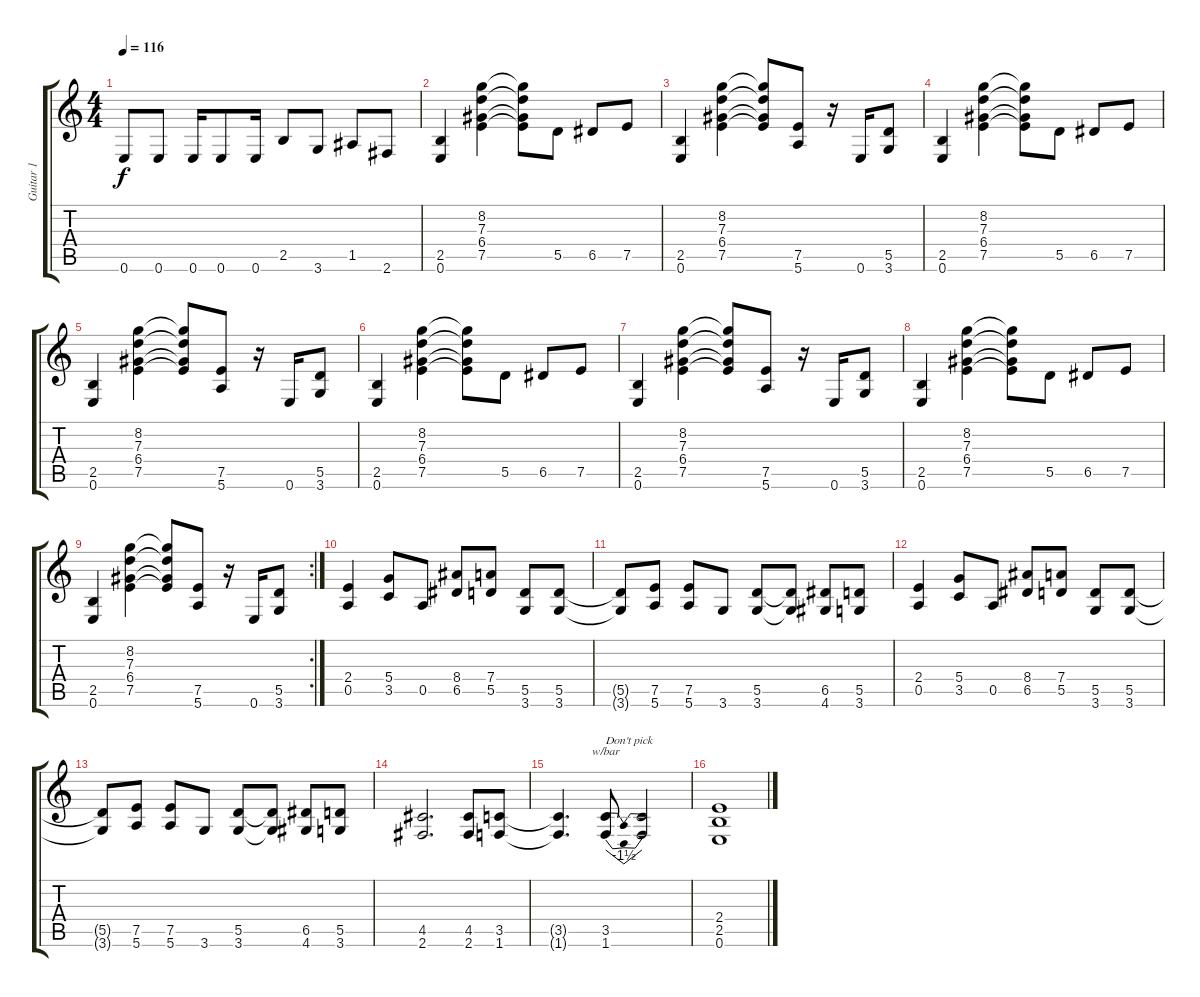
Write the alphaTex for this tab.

\track ("Guitar 1" "Guitar 1") {instrument distortionguitar}
\staff {score tabs}
\tuning (E4 B3 G3 D3 A2 E2) {hide}
\ts (4 4)
\tempo 116
\clef g2
\ks c
0.6.8{dy f} 0.6.8 0.6.16 0.6.8 0.6.16 2.5.8 3.6.8 1.5.8 2.6.8 |
(2.5 0.6).4 (8.2 7.3 6.4 7.5).4 (8.2{t} 7.3{t} 6.4{t} 7.5{t}).8 5.5.8 6.5.8 7.5.8 |
(2.5 0.6).4 (8.2 7.3 6.4 7.5).4 (8.2{t} 7.3{t} 6.4{t} 7.5{t}).8 (7.5 5.6).8 r.16 0.6.16 (5.5 3.6).8 |
(2.5 0.6).4 (8.2 7.3 6.4 7.5).4 (8.2{t} 7.3{t} 6.4{t} 7.5{t}).8 5.5.8 6.5.8 7.5.8 |
(2.5 0.6).4 (8.2 7.3 6.4 7.5).4 (8.2{t} 7.3{t} 6.4{t} 7.5{t}).8 (7.5 5.6).8 r.16 0.6.16 (5.5 3.6).8 |
(2.5 0.6).4 (8.2 7.3 6.4 7.5).4 (8.2{t} 7.3{t} 6.4{t} 7.5{t}).8 5.5.8 6.5.8 7.5.8 |
(2.5 0.6).4 (8.2 7.3 6.4 7.5).4 (8.2{t} 7.3{t} 6.4{t} 7.5{t}).8 (7.5 5.6).8 r.16 0.6.16 (5.5 3.6).8 |
(2.5 0.6).4 (8.2 7.3 6.4 7.5).4 (8.2{t} 7.3{t} 6.4{t} 7.5{t}).8 5.5.8 6.5.8 7.5.8 |
\rc 2
(2.5 0.6).4 (8.2 7.3 6.4 7.5).4 (8.2{t} 7.3{t} 6.4{t} 7.5{t}).8 (7.5 5.6).8 r.16 0.6.16 (5.5 3.6).8 |
(2.4 0.5).4 (5.4 3.5).8 0.5.8 (8.4 6.5).8 (7.4 5.5).8 (5.5 3.6).8 (5.5 3.6).8 |
(5.5{t} 3.6{t}).8 (7.5 5.6).8 (7.5 5.6).8 3.6.8 (5.5 3.6).8 (5.5{t} 3.6{t}).8 (6.5 4.6).8 (5.5 3.6).8 |
(2.4 0.5).4 (5.4 3.5).8 0.5.8 (8.4 6.5).8 (7.4 5.5).8 (5.5 3.6).8 (5.5 3.6).8 |
(5.5{t} 3.6{t}).8 (7.5 5.6).8 (7.5 5.6).8 3.6.8 (5.5 3.6).8 (5.5{t} 3.6{t}).8 (6.5 4.6).8 (5.5 3.6).8 |
(4.5 2.6).2{d} (4.5 2.6).8 (3.5 1.6).8 |
(3.5{t} 1.6{t}).4{d} (3.5 1.6).8{tbe (dip default 0 0 30 -6 60 0) txt "Don't pick"} (3.5{t} 1.6{t}).2 |
(2.4 2.5 0.6).1
